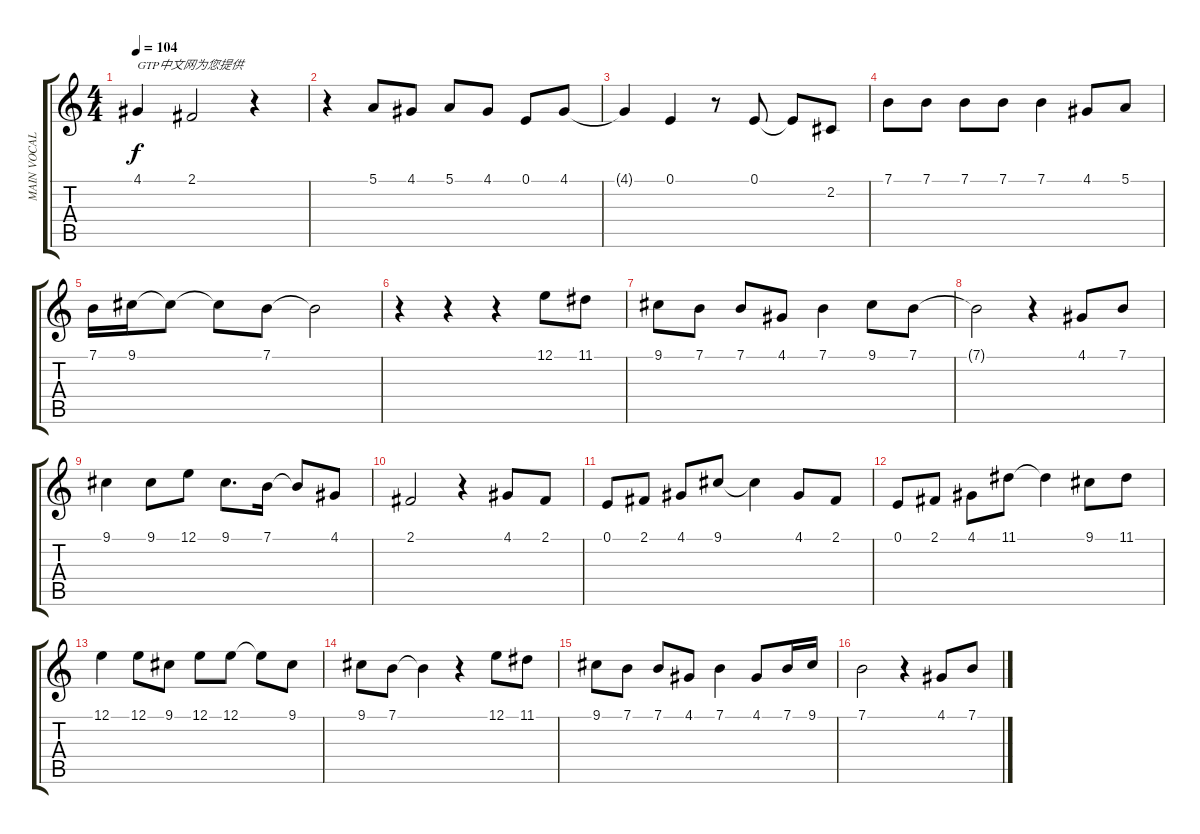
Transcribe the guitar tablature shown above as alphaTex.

\track ("MAIN VOCAL" "MAIN VOCAL") {instrument lead1square}
\staff {score tabs}
\tuning (E4 B3 G3 D3 A2 E2) {hide}
\ts (4 4)
\tempo 104
\clef g2
\ks c
4.1{t}.4{txt "GTP中文网为您提供" dy f} 2.1.2 r.4 |
r.4 5.1.8 4.1.8 5.1.8 4.1.8 0.1.8 4.1.8 |
4.1{t}.4 0.1.4 r.8 0.1.8 0.1{t}.8 2.2.8 |
7.1.8 7.1.8 7.1.8 7.1.8 7.1.4 4.1.8 5.1.8 |
7.1.16 9.1.16 9.1{t}.8 9.1{t}.8 7.1.8 7.1{t}.2 |
r.4 r.4 r.4 12.1.8 11.1.8 |
9.1.8 7.1.8 7.1.8 4.1.8 7.1.4 9.1.8 7.1.8 |
7.1{t}.2 r.4 4.1.8 7.1.8 |
9.1.4 9.1.8 12.1.8 9.1.8{d} 7.1.16 7.1{t}.8 4.1.8 |
2.1.2 r.4 4.1.8 2.1.8 |
0.1.8 2.1.8 4.1.8 9.1.8 9.1{t}.4 4.1.8 2.1.8 |
0.1.8 2.1.8 4.1.8 11.1.8 11.1{t}.4 9.1.8 11.1.8 |
12.1.4 12.1.8 9.1.8 12.1.8 12.1.8 12.1{t}.8 9.1.8 |
9.1.8 7.1.8 7.1{t}.4 r.4 12.1.8 11.1.8 |
9.1.8 7.1.8 7.1.8 4.1.8 7.1.4 4.1.8 7.1.16 9.1.16 |
7.1.2 r.4 4.1.8 7.1.8
